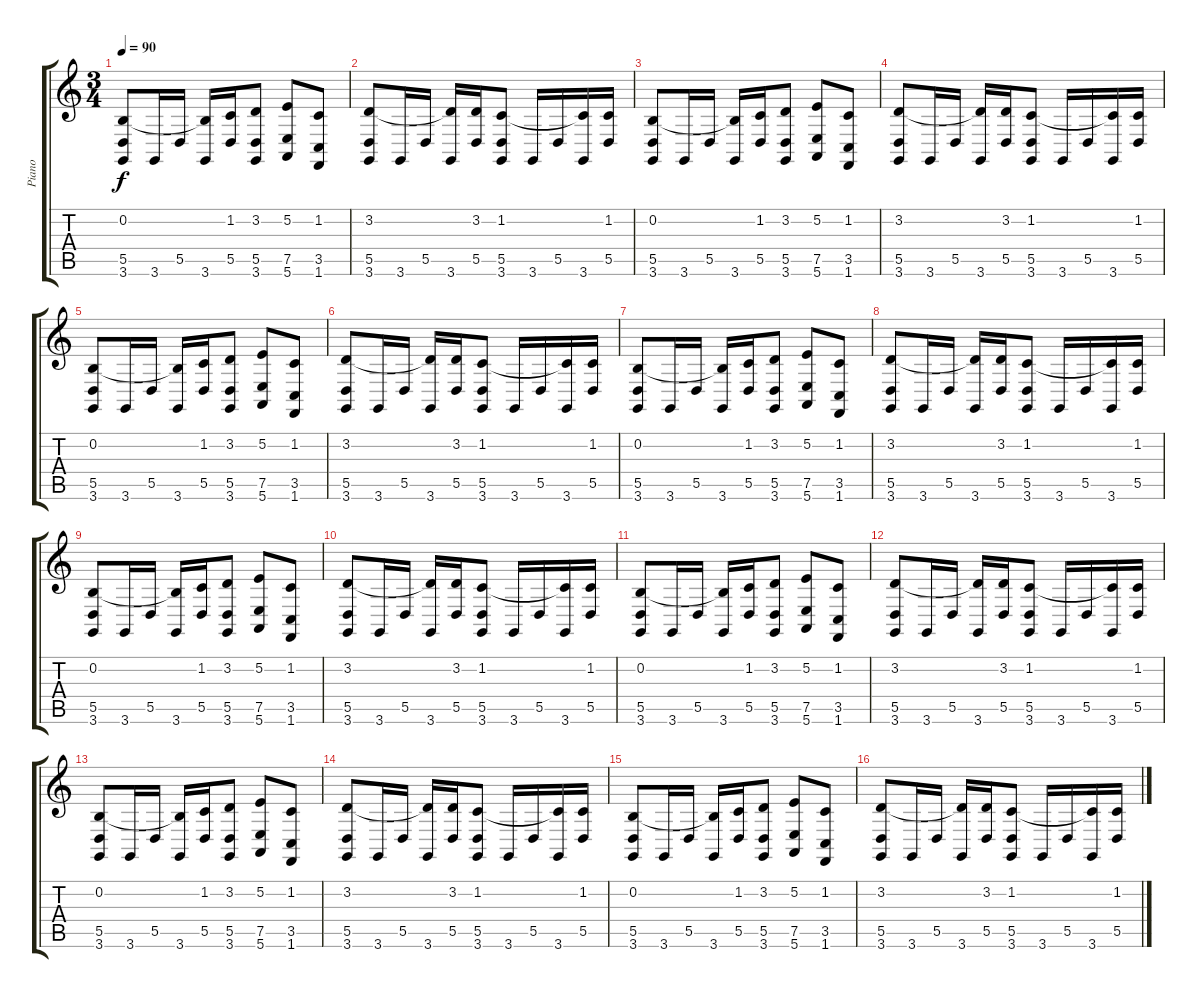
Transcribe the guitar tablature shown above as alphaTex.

\track ("Piano" "Piano") {instrument acousticgrandpiano}
\staff {score tabs}
\tuning (E4 B3 G3 D3 A2 E2) {hide}
\ts (3 4)
\tempo 90
\clef g2
\ks c
(0.2 5.5 3.6).8{dy f} 3.6.16 5.5.16 (0.2{t} 3.6).16 (1.2 5.5).16 (3.2 5.5 3.6).8 (5.2 7.5 5.6).8 (1.2 3.5 1.6).8 |
(3.2 5.5 3.6).8 3.6.16 5.5.16 (3.2{t} 3.6).16 (3.2 5.5).16 (1.2 5.5 3.6).8 3.6.16 5.5.16 (1.2{t} 3.6).16 (1.2 5.5).16 |
(0.2 5.5 3.6).8 3.6.16 5.5.16 (0.2{t} 3.6).16 (1.2 5.5).16 (3.2 5.5 3.6).8 (5.2 7.5 5.6).8 (1.2 3.5 1.6).8 |
(3.2 5.5 3.6).8 3.6.16 5.5.16 (3.2{t} 3.6).16 (3.2 5.5).16 (1.2 5.5 3.6).8 3.6.16 5.5.16 (1.2{t} 3.6).16 (1.2 5.5).16 |
(0.2 5.5 3.6).8 3.6.16 5.5.16 (0.2{t} 3.6).16 (1.2 5.5).16 (3.2 5.5 3.6).8 (5.2 7.5 5.6).8 (1.2 3.5 1.6).8 |
(3.2 5.5 3.6).8 3.6.16 5.5.16 (3.2{t} 3.6).16 (3.2 5.5).16 (1.2 5.5 3.6).8 3.6.16 5.5.16 (1.2{t} 3.6).16 (1.2 5.5).16 |
(0.2 5.5 3.6).8 3.6.16 5.5.16 (0.2{t} 3.6).16 (1.2 5.5).16 (3.2 5.5 3.6).8 (5.2 7.5 5.6).8 (1.2 3.5 1.6).8 |
(3.2 5.5 3.6).8 3.6.16 5.5.16 (3.2{t} 3.6).16 (3.2 5.5).16 (1.2 5.5 3.6).8 3.6.16 5.5.16 (1.2{t} 3.6).16 (1.2 5.5).16 |
(0.2 5.5 3.6).8 3.6.16 5.5.16 (0.2{t} 3.6).16 (1.2 5.5).16 (3.2 5.5 3.6).8 (5.2 7.5 5.6).8 (1.2 3.5 1.6).8 |
(3.2 5.5 3.6).8 3.6.16 5.5.16 (3.2{t} 3.6).16 (3.2 5.5).16 (1.2 5.5 3.6).8 3.6.16 5.5.16 (1.2{t} 3.6).16 (1.2 5.5).16 |
(0.2 5.5 3.6).8 3.6.16 5.5.16 (0.2{t} 3.6).16 (1.2 5.5).16 (3.2 5.5 3.6).8 (5.2 7.5 5.6).8 (1.2 3.5 1.6).8 |
(3.2 5.5 3.6).8 3.6.16 5.5.16 (3.2{t} 3.6).16 (3.2 5.5).16 (1.2 5.5 3.6).8 3.6.16 5.5.16 (1.2{t} 3.6).16 (1.2 5.5).16 |
(0.2 5.5 3.6).8 3.6.16 5.5.16 (0.2{t} 3.6).16 (1.2 5.5).16 (3.2 5.5 3.6).8 (5.2 7.5 5.6).8 (1.2 3.5 1.6).8 |
(3.2 5.5 3.6).8 3.6.16 5.5.16 (3.2{t} 3.6).16 (3.2 5.5).16 (1.2 5.5 3.6).8 3.6.16 5.5.16 (1.2{t} 3.6).16 (1.2 5.5).16 |
(0.2 5.5 3.6).8 3.6.16 5.5.16 (0.2{t} 3.6).16 (1.2 5.5).16 (3.2 5.5 3.6).8 (5.2 7.5 5.6).8 (1.2 3.5 1.6).8 |
(3.2 5.5 3.6).8 3.6.16 5.5.16 (3.2{t} 3.6).16 (3.2 5.5).16 (1.2 5.5 3.6).8 3.6.16 5.5.16 (1.2{t} 3.6).16 (1.2 5.5).16
